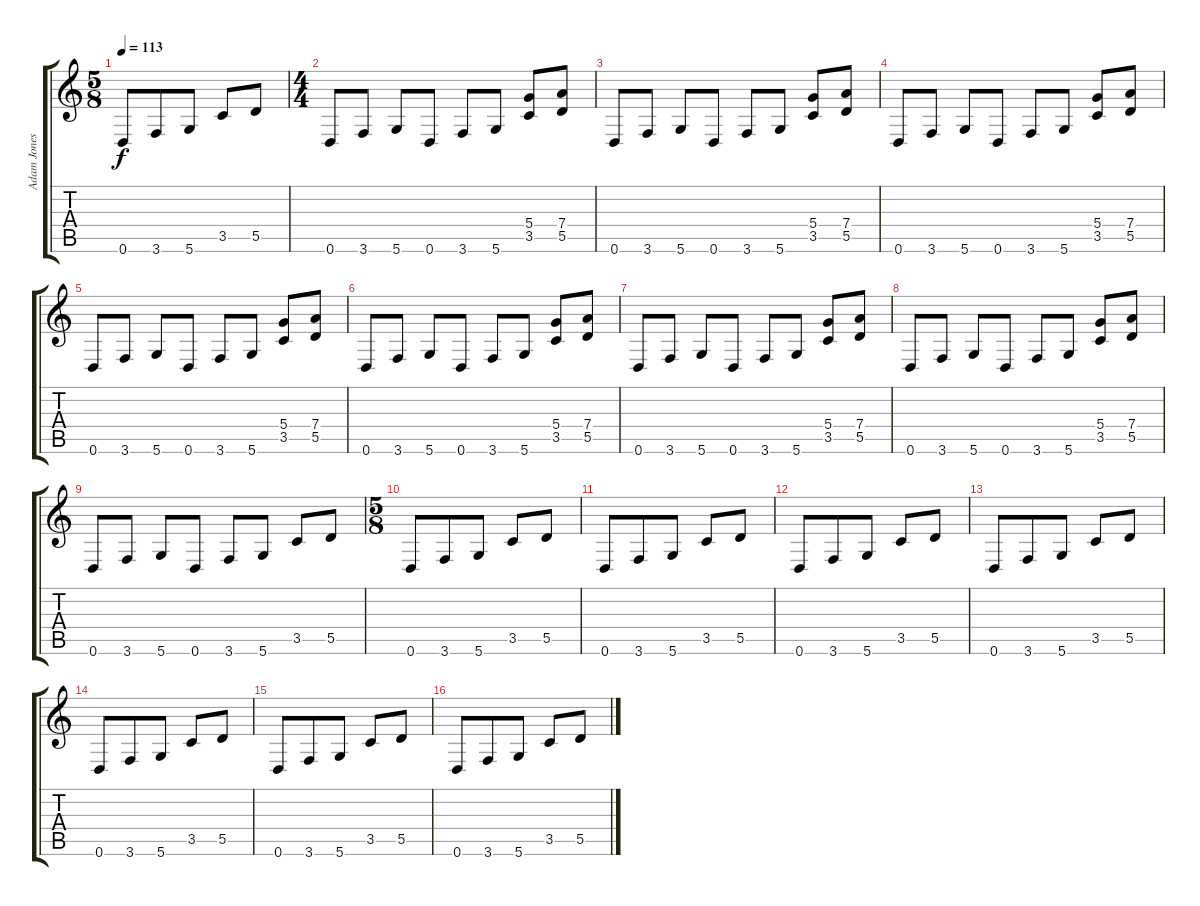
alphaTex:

\track ("Adam Jones (guitar)" "Adam Jones") {instrument distortionguitar}
\staff {score tabs}
\tuning (E4 B3 G3 D3 A2 D2) {hide}
\ts (5 8)
\tempo 113
\clef g2
\ks c
0.6.8{dy f} 3.6.8 5.6.8 3.5.8 5.5.8 |
\ts (4 4)
0.6.8{instrument electricguitarmuted} 3.6.8 5.6.8 0.6.8 3.6.8 5.6.8 (5.4 3.5).8 (7.4 5.5).8 |
0.6.8 3.6.8 5.6.8 0.6.8 3.6.8 5.6.8 (5.4 3.5).8 (7.4 5.5).8 |
0.6.8 3.6.8 5.6.8 0.6.8 3.6.8 5.6.8 (5.4 3.5).8 (7.4 5.5).8 |
0.6.8 3.6.8 5.6.8 0.6.8 3.6.8 5.6.8 (5.4 3.5).8 (7.4 5.5).8 |
0.6.8 3.6.8 5.6.8 0.6.8 3.6.8 5.6.8 (5.4 3.5).8 (7.4 5.5).8 |
0.6.8 3.6.8 5.6.8 0.6.8 3.6.8 5.6.8 (5.4 3.5).8 (7.4 5.5).8 |
0.6.8 3.6.8 5.6.8 0.6.8 3.6.8 5.6.8 (5.4 3.5).8 (7.4 5.5).8 |
0.6.8 3.6.8{instrument distortionguitar} 5.6.8 0.6.8 3.6.8 5.6.8 3.5.8 5.5.8 |
\ts (5 8)
0.6.8 3.6.8 5.6.8 3.5.8 5.5.8 |
0.6.8 3.6.8 5.6.8 3.5.8 5.5.8 |
0.6.8 3.6.8 5.6.8 3.5.8 5.5.8 |
0.6.8 3.6.8 5.6.8 3.5.8 5.5.8 |
0.6.8 3.6.8 5.6.8 3.5.8 5.5.8 |
0.6.8 3.6.8 5.6.8 3.5.8 5.5.8 |
0.6.8 3.6.8 5.6.8 3.5.8 5.5.8
